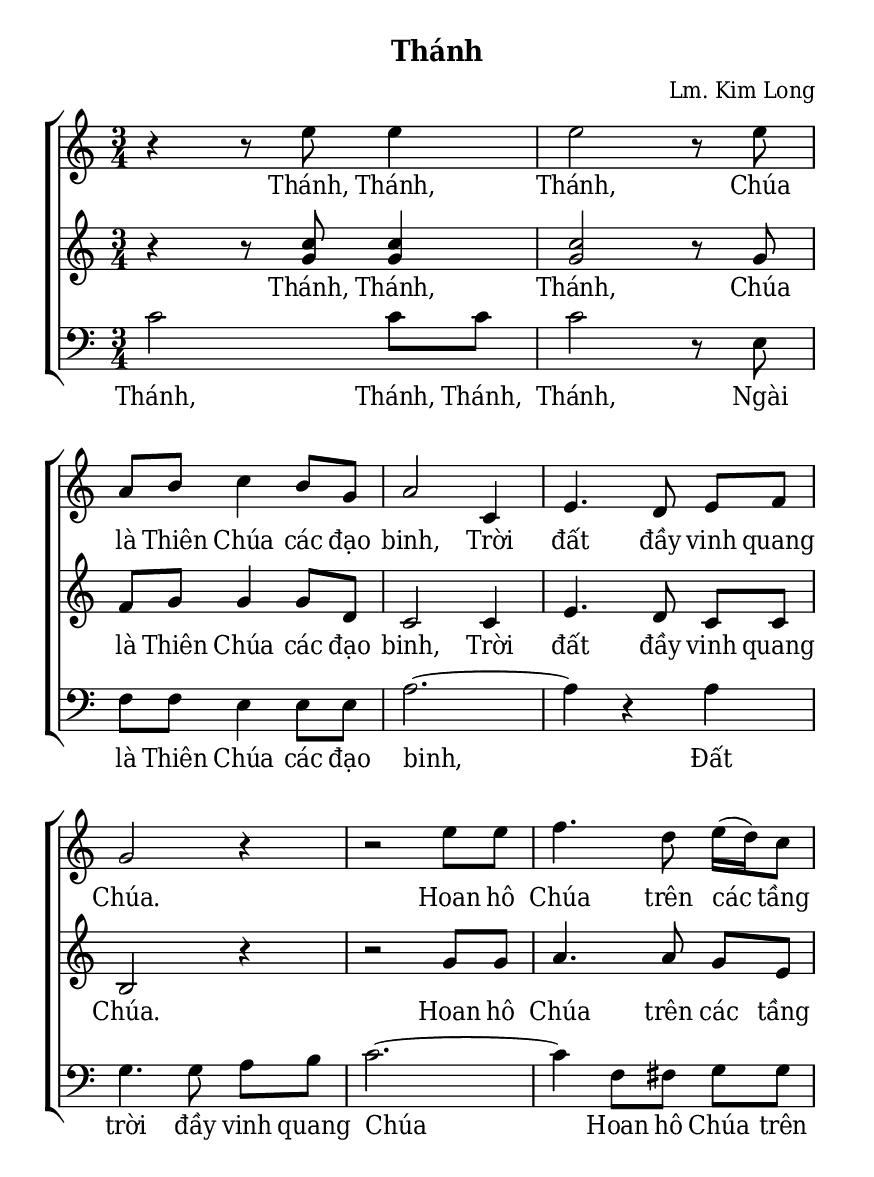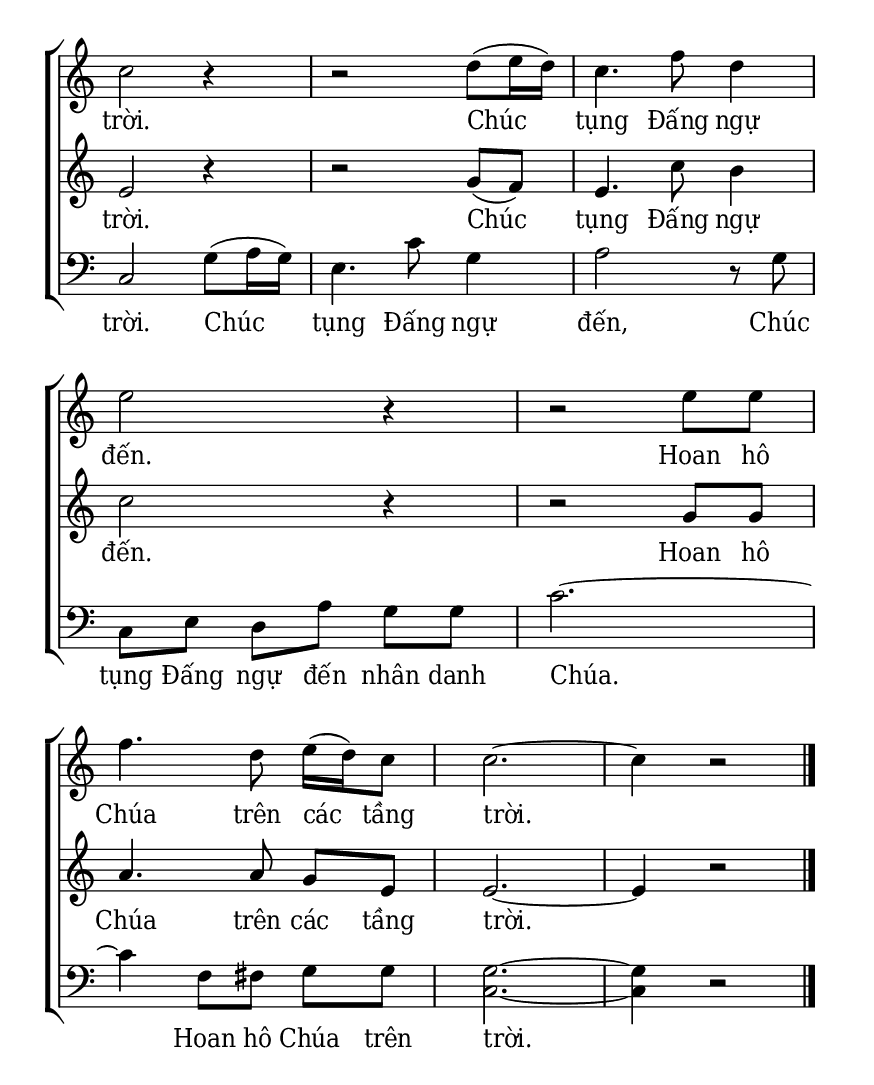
% Cài đặt chung
\version "2.22.1"
\include "english.ly"

\header {
  subtitle = \markup { \huge \bold "Thánh" }
  composer = "Lm. Kim Long"
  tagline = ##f
}

% Nhạc điệp khúc
nhacDiepKhucSop = \relative c'' {
  r4 r8 e e4 |
  e2 r8 e |
  a, b c4 b8 g |
  a2 c,4 |
  e4. d8 e f |
  g2 r4 |
  r2 e'8 e |
  f4. d8 e16 (d) c8 |
  c2 r4 |
  r2 d8 (e16 d) |
  c4. f8 d4 |
  e2 r4 |
  r2 e8 e |
  f4. d8 e16 (d) c8 |
  c2. ~ |
  c4 r2 \bar "|."
}

nhacDiepKhucAlto = \relative c'' {
  r4 r8 <c g> <c g>4 |
  <c g>2 r8 g |
  f g g4 g8 d |
  c2 c4 |
  e4. d8 c c |
  b2 r4 |
  r2 g'8 g |
  a4. a8 g [e] |
  e2 r4 |
  r2 g8 (f) |
  e4. c'8 b4 |
  c2 r4 |
  r2 g8 g |
  a4. a8 g [e] |
  e2. ~ |
  e4 r2
}

nhacDiepKhucBas = \relative c' {
  c2 c8 c |
  c2 r8 e, |
  f f e4 e8 e |
  a2. ~ |
  a4 r a |
  g4. g8 a b |
  c2. ~ |
  c4 f,8 fs g g |
  c,2 g'8 (a16 g) |
  e4. c'8 g4 |
  a2 r8 g |
  c, e d a' g g |
  c2. ~ |
  c4 f,8 fs g g |
  <g c,>2. ~ |
  <g c,>4 r2
}

% Lời điệp khúc
loiDiepKhucSop = \lyricmode {
  Thánh, Thánh, Thánh,
  Chúa là Thiên Chúa các đạo binh,
  Trời đất đầy vinh quang Chúa.
  Hoan hô Chúa trên các tầng trời.
  Chúc tụng Đấng ngự đến.
  Hoan hô Chúa trên các tầng trời.
}

loiDiepKhucBas = \lyricmode {
  Thánh, Thánh, Thánh, Thánh,
  Ngài là Thiên Chúa các đạo binh,
  Đất trời đầy vinh quang Chúa
  Hoan hô Chúa trên trời.
  Chúc tụng Đấng ngự đến,
  Chúc tụng Đấng ngự đến nhân danh Chúa.
  Hoan hô Chúa trên trời.
}

% Dàn trang
\paper {
  #(set-paper-size "a5")
  top-margin = 10\mm
  bottom-margin = 10\mm
  left-margin = 10\mm
  right-margin = 10\mm
  indent = #0
  #(define fonts
	 (make-pango-font-tree "Deja Vu Serif Condensed"
	 		       "Deja Vu Serif Condensed"
			       "Deja Vu Serif Condensed"
			       (/ 20 20)))
  print-page-number = ##f
}

TongNhip = {
  \key c \major \time 3/4
  \set Timing.beamExceptions = #'()
  \set Timing.baseMoment = #(ly:make-moment 1/4)
}

\score {
  \new ChoirStaff <<
    \new Staff <<
        \clef treble
        \new Voice = beSop {
          \TongNhip \nhacDiepKhucSop
        }
        \new Lyrics \lyricsto beSop \loiDiepKhucSop
    >>
    \new Staff <<
        \clef treble
        \new Voice = beAlto {
          \TongNhip \nhacDiepKhucAlto
        }
        \new Lyrics \lyricsto beAlto \loiDiepKhucSop
    >>
    \new Staff <<
        \clef bass
        \new Voice = beBas {
          \TongNhip \nhacDiepKhucBas
        }
        \new Lyrics \lyricsto beBas \loiDiepKhucBas
    >>
  >>
  \layout {
    \override Lyrics.LyricSpace.minimum-distance = #0.5
    \override Score.BarNumber.break-visibility = ##(#f #f #f)
    \override Score.SpacingSpanner.uniform-stretching = ##t
  }
}
